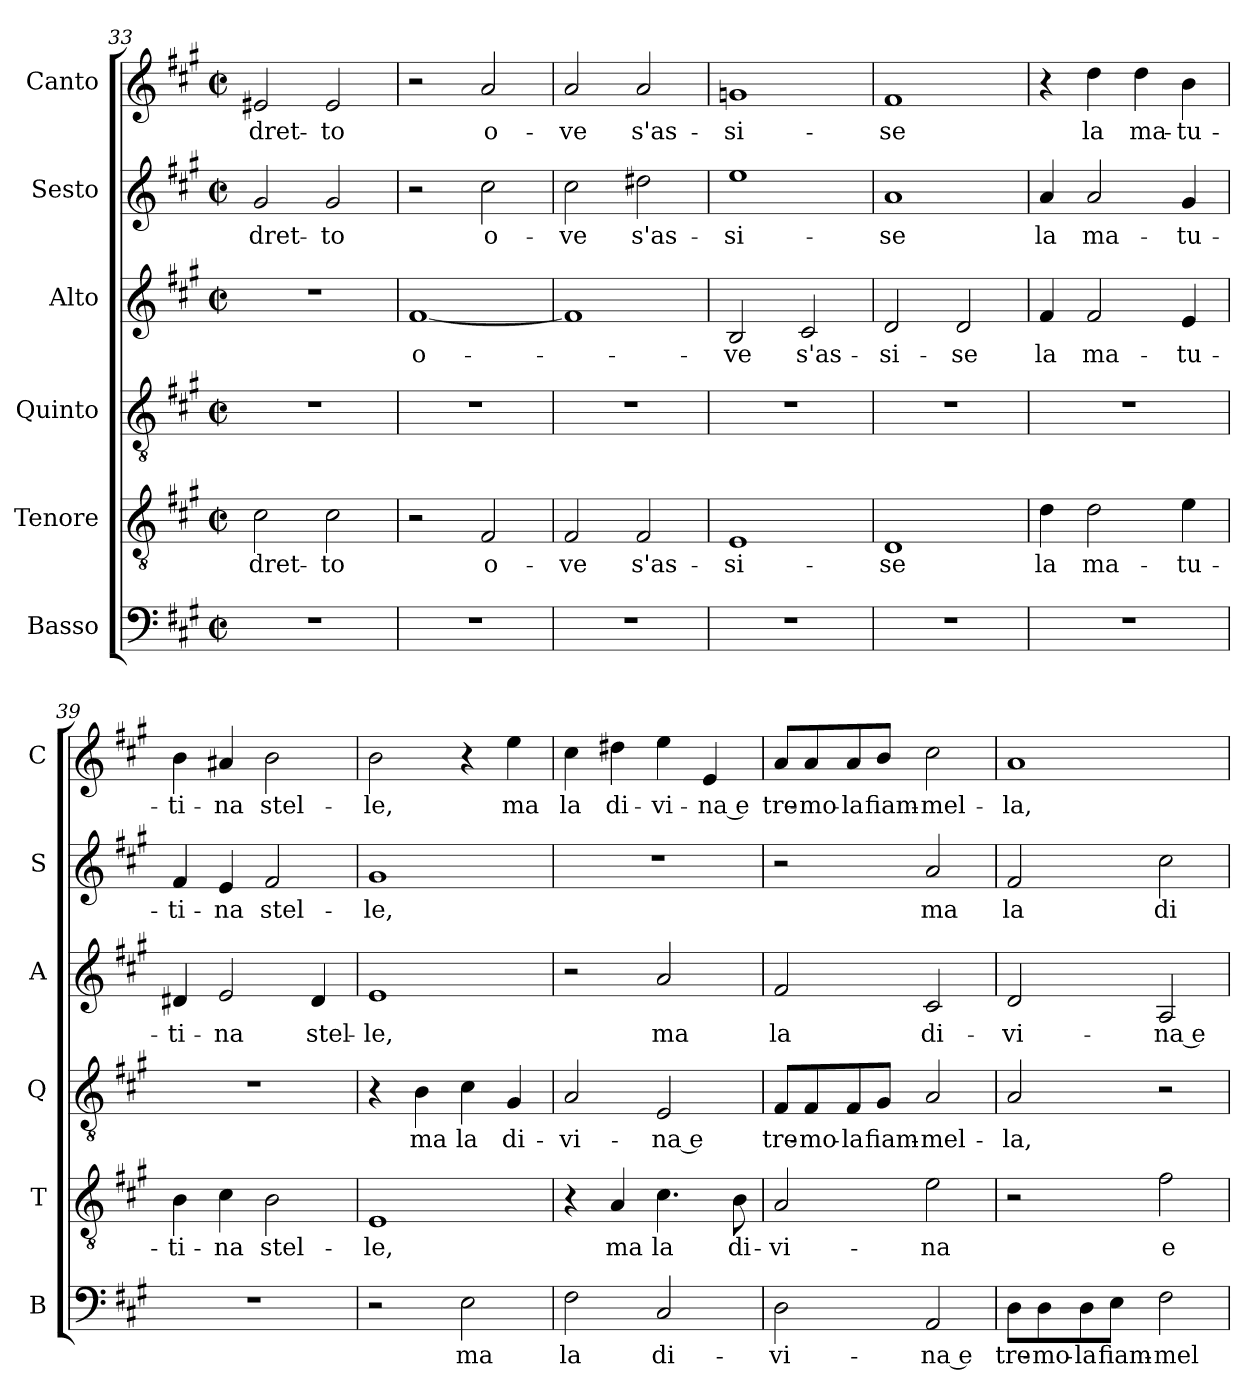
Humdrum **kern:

**kern	**text	**kern	**text	**kern	**text	**kern	**text	**kern	**text	**kern	**text
*part6	*part6	*part5	*part5	*part4	*part4	*part3	*part3	*part2	*part2	*part1	*part1
*staff6	*staff6	*staff5	*staff5	*staff4	*staff4	*staff3	*staff3	*staff2	*staff2	*staff1	*staff1
*I"Basso	*	*I"Tenore	*	*I"Quinto	*	*I"Alto	*	*I"Sesto	*	*I"Canto	*
*I'B	*	*I'T	*	*I'Q	*	*I'A	*	*I'S	*	*I'C	*
*clefF4	*	*clefGv2	*	*clefGv2	*	*clefG2	*	*clefG2	*	*clefG2	*
*k[f#c#g#]	*	*k[f#c#g#]	*	*k[f#c#g#]	*	*k[f#c#g#]	*	*k[f#c#g#]	*	*k[f#c#g#]	*
*A:	*	*A:	*	*A:	*	*A:	*	*A:	*	*A:	*
*M2/2	*	*M2/2	*	*M2/2	*	*M2/2	*	*M2/2	*	*M2/2	*
*met(c|)	*	*met(c|)	*	*met(c|)	*	*met(c|)	*	*met(c|)	*	*met(c|)	*
=33	=33	=33	=33	=33	=33	=33	=33	=33	=33	=33	=33
!	!	!	!LO:LY:b	!	!	!	!	!	!LO:LY:b	!	!LO:LY:b
1r	.	2c#\	-dret-	1r	.	1r	.	2g#/	-dret-	2e#X/	-dret-
!	!	!	!LO:LY:b	!	!	!	!	!	!LO:LY:b	!	!LO:LY:b
.	.	2c#\	-to	.	.	.	.	2g#/	-to	2e#/	-to
=34	=34	=34	=34	=34	=34	=34	=34	=34	=34	=34	=34
!	!	!	!	!	!	!	!LO:LY:b	!	!	!	!
1r	.	2r	.	1r	.	[1f#	o-	2r	.	2r	.
!	!	!	!LO:LY:b	!	!	!	!	!	!LO:LY:b	!	!LO:LY:b
.	.	2F#/	o-	.	.	.	.	2cc#\	o-	2a/	o-
=35	=35	=35	=35	=35	=35	=35	=35	=35	=35	=35	=35
!	!	!	!LO:LY:b	!	!	!	!	!	!LO:LY:b	!	!LO:LY:b
1r	.	2F#/	-ve	1r	.	1f#]	.	2cc#\	-ve	2a/	-ve
!	!	!	!LO:LY:b	!	!	!	!	!	!LO:LY:b	!	!LO:LY:b
.	.	2F#/	s'as-	.	.	.	.	2dd#X\	s'as-	2a/	s'as-
!!LO:PB:g=z
=36	=36	=36	=36	=36	=36	=36	=36	=36	=36	=36	=36
!	!	!	!LO:LY:b	!	!	!	!LO:LY:b	!	!LO:LY:b	!	!LO:LY:b
1r	.	1E	-si-	1r	.	2B/	-ve	1ee	-si-	1gn	-si-
!	!	!	!	!	!	!	!LO:LY:b	!	!	!	!
.	.	.	.	.	.	2c#/	s'as-	.	.	.	.
=37	=37	=37	=37	=37	=37	=37	=37	=37	=37	=37	=37
!	!	!	!LO:LY:b	!	!	!	!LO:LY:b	!	!LO:LY:b	!	!LO:LY:b
1r	.	1D	-se	1r	.	2d/	-si-	1a	-se	1f#	-se
!	!	!	!	!	!	!	!LO:LY:b	!	!	!	!
.	.	.	.	.	.	2d/	-se	.	.	.	.
=38	=38	=38	=38	=38	=38	=38	=38	=38	=38	=38	=38
!	!	!	!LO:LY:b	!	!	!	!LO:LY:b	!	!LO:LY:b	!	!
1r	.	4d\	la	1r	.	4f#/	la	4a/	la	4r	.
!	!	!	!LO:LY:b	!	!	!	!LO:LY:b	!	!LO:LY:b	!	!LO:LY:b
.	.	2d\	ma-	.	.	2f#/	ma-	2a/	ma-	4dd\	la
!	!	!	!	!	!	!	!	!	!	!	!LO:LY:b
.	.	.	.	.	.	.	.	.	.	4dd\	ma-
!	!	!	!LO:LY:b	!	!	!	!LO:LY:b	!	!LO:LY:b	!	!LO:LY:b
.	.	4e\	-tu-	.	.	4e/	-tu-	4g#/	-tu-	4b\	-tu-
=39	=39	=39	=39	=39	=39	=39	=39	=39	=39	=39	=39
!	!	!	!LO:LY:b	!	!	!	!LO:LY:b	!	!LO:LY:b	!	!LO:LY:b
1r	.	4B\	-ti-	1r	.	4d#X/	-ti-	4f#/	-ti-	4b\	-ti-
!	!	!	!LO:LY:b	!	!	!	!LO:LY:b	!	!LO:LY:b	!	!LO:LY:b
.	.	4c#\	-na	.	.	2e/	-na	4e/	-na	4a#X/	-na
!	!	!	!LO:LY:b	!	!	!	!	!	!LO:LY:b	!	!LO:LY:b
.	.	2B\	stel-	.	.	.	.	2f#/	stel-	2b\	stel-
!	!	!	!	!	!	!	!LO:LY:b	!	!	!	!
.	.	.	.	.	.	4d#/	stel-	.	.	.	.
=40	=40	=40	=40	=40	=40	=40	=40	=40	=40	=40	=40
!	!	!	!LO:LY:b	!	!	!	!LO:LY:b	!	!LO:LY:b	!	!LO:LY:b
2r	.	1E	-le,	4r	.	1e	-le,	1g#	-le,	2b\	-le,
!	!	!	!	!	!LO:LY:b	!	!	!	!	!	!
.	.	.	.	4B\	ma	.	.	.	.	.	.
!	!LO:LY:b	!	!	!	!LO:LY:b	!	!	!	!	!	!
2E\	ma	.	.	4c#\	la	.	.	.	.	4r	.
!	!	!	!	!	!LO:LY:b	!	!	!	!	!	!LO:LY:b
.	.	.	.	4G#/	di-	.	.	.	.	4ee\	ma
=41	=41	=41	=41	=41	=41	=41	=41	=41	=41	=41	=41
!	!LO:LY:b	!	!	!	!LO:LY:b	!	!	!	!	!	!LO:LY:b
2F#\	la	4r	.	2A/	-vi-	2r	.	1r	.	4cc#\	la
!	!	!	!LO:LY:b	!	!	!	!	!	!	!	!LO:LY:b
.	.	4A/	ma	.	.	.	.	.	.	4dd#X\	di-
!	!LO:LY:b	!	!LO:LY:b	!	!LO:LY:b	!	!LO:LY:b	!	!	!	!LO:LY:b
2C#/	di-	4.c#\	la	2E/	-na e	2a/	ma	.	.	4ee\	-vi-
!	!	!	!	!	!	!	!	!	!	!	!LO:LY:b
.	.	.	.	.	.	.	.	.	.	4e/	-na e
!	!	!	!LO:LY:b	!	!	!	!	!	!	!	!
.	.	8B\	di-	.	.	.	.	.	.	.	.
=42	=42	=42	=42	=42	=42	=42	=42	=42	=42	=42	=42
!	!LO:LY:b	!	!LO:LY:b	!	!LO:LY:b	!	!LO:LY:b	!	!	!	!LO:LY:b
2D\	-vi-	2A/	-vi-	8F#/L	tre-	2f#/	la	2r	.	8a/L	tre-
!	!	!	!	!	!LO:LY:b	!	!	!	!	!	!LO:LY:b
.	.	.	.	8F#/	-mo-	.	.	.	.	8a/	-mo-
!	!	!	!	!	!LO:LY:b	!	!	!	!	!	!LO:LY:b
.	.	.	.	8F#/	-la	.	.	.	.	8a/	-la
!	!	!	!	!	!LO:LY:b	!	!	!	!	!	!LO:LY:b
.	.	.	.	8G#/J	fiam-	.	.	.	.	8b/J	fiam-
!	!LO:LY:b	!	!LO:LY:b	!	!LO:LY:b	!	!LO:LY:b	!	!LO:LY:b	!	!LO:LY:b
2AA/	-na e	2e\	-na	2A/	-mel-	2c#/	di-	2a/	ma	2cc#\	-mel-
!!LO:LB:g=z
=43	=43	=43	=43	=43	=43	=43	=43	=43	=43	=43	=43
!	!LO:LY:b	!	!	!	!LO:LY:b	!	!LO:LY:b	!	!LO:LY:b	!	!LO:LY:b
8D\L	tre-	2r	.	2A/	-la,	2d/	-vi-	2f#/	la	1a	-la,
!	!LO:LY:b	!	!	!	!	!	!	!	!	!	!
8D\	-mo-	.	.	.	.	.	.	.	.	.	.
!	!LO:LY:b	!	!	!	!	!	!	!	!	!	!
8D\	-la	.	.	.	.	.	.	.	.	.	.
!	!LO:LY:b	!	!	!	!	!	!	!	!	!	!
8E\J	fiam-	.	.	.	.	.	.	.	.	.	.
!	!LO:LY:b	!	!LO:LY:b	!	!	!	!LO:LY:b	!	!LO:LY:b	!	!
2F#\	-mel-	2f#\	e	2r	.	2A/	-na e	2cc#\	di-	.	.
=	=	=	=	=	=	=	=	=	=	=	=
*-	*-	*-	*-	*-	*-	*-	*-	*-	*-	*-	*-
